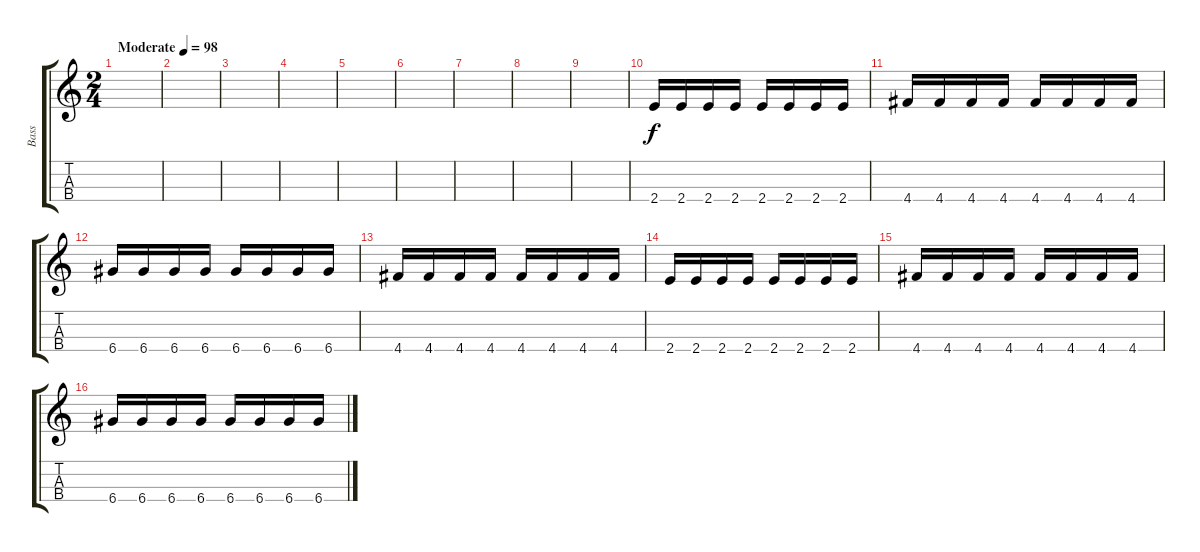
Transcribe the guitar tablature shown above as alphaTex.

\track ("Bass" "Bass") {instrument electricbasspick}
\staff {score tabs}
\tuning (E4 B3 G3 D3) {hide}
\ts (2 4)
\tempo (98 "Moderate")
\clef g2
\ks c
|
|
|
|
|
|
|
|
|
2.4.16 2.4.16 2.4.16 2.4.16 2.4.16 2.4.16 2.4.16 2.4.16 |
4.4.16 4.4.16 4.4.16 4.4.16 4.4.16 4.4.16 4.4.16 4.4.16 |
6.4.16 6.4.16 6.4.16 6.4.16 6.4.16 6.4.16 6.4.16 6.4.16 |
4.4.16 4.4.16 4.4.16 4.4.16 4.4.16 4.4.16 4.4.16 4.4.16 |
2.4.16 2.4.16 2.4.16 2.4.16 2.4.16 2.4.16 2.4.16 2.4.16 |
4.4.16 4.4.16 4.4.16 4.4.16 4.4.16 4.4.16 4.4.16 4.4.16 |
6.4.16 6.4.16 6.4.16 6.4.16 6.4.16 6.4.16 6.4.16 6.4.16
